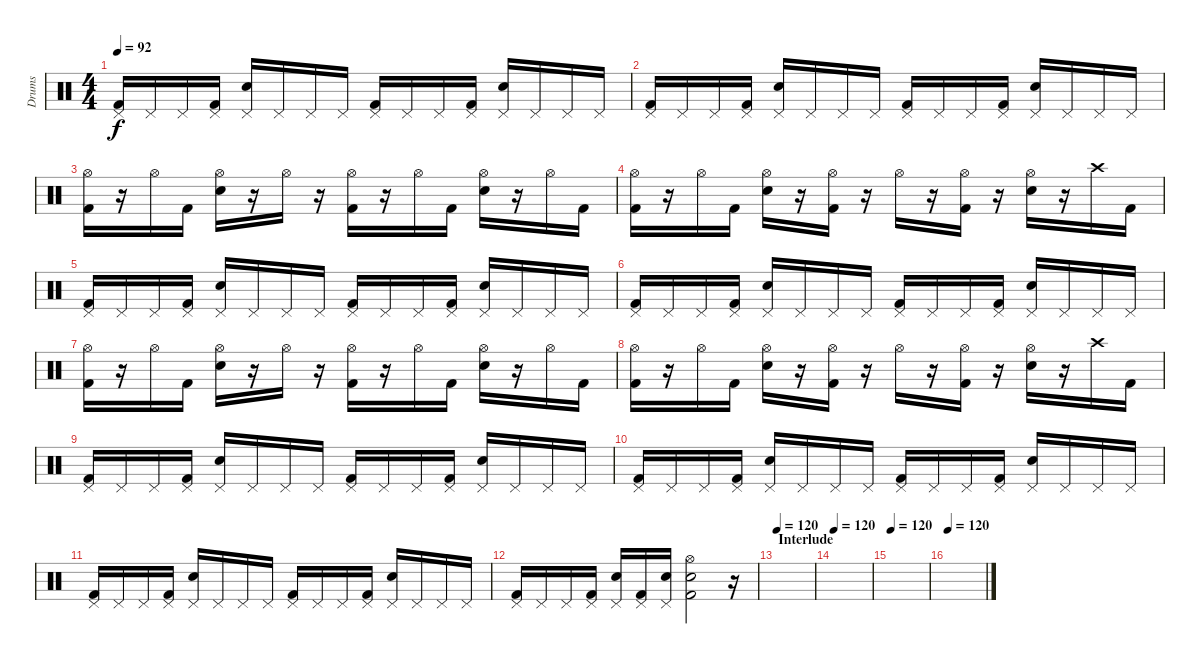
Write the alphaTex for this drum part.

\track ("Drums" "Drums") {instrument percussion}
\staff {score}
\articulation defaults
\ts (4 4)
\tempo 92
\clef neutral
\ks c
("Pedal Hi-Hat (hit)" "Kick (hit) 2").16{dy f} "Pedal Hi-Hat (hit)".16 "Pedal Hi-Hat (hit)".16 ("Pedal Hi-Hat (hit)" "Kick (hit) 2").16 ("Pedal Hi-Hat (hit)" "Electric Snare (hit)").16 "Pedal Hi-Hat (hit)".16 "Pedal Hi-Hat (hit)".16 "Pedal Hi-Hat (hit)".16 ("Pedal Hi-Hat (hit)" "Kick (hit) 2").16 "Pedal Hi-Hat (hit)".16 "Pedal Hi-Hat (hit)".16 ("Pedal Hi-Hat (hit)" "Kick (hit) 2").16 ("Pedal Hi-Hat (hit)" "Electric Snare (hit)").16 "Pedal Hi-Hat (hit)".16 "Pedal Hi-Hat (hit)".16 "Pedal Hi-Hat (hit)".16 |
("Pedal Hi-Hat (hit)" "Kick (hit) 2").16 "Pedal Hi-Hat (hit)".16 "Pedal Hi-Hat (hit)".16 ("Pedal Hi-Hat (hit)" "Kick (hit) 2").16 ("Pedal Hi-Hat (hit)" "Electric Snare (hit)").16 "Pedal Hi-Hat (hit)".16 "Pedal Hi-Hat (hit)".16 "Pedal Hi-Hat (hit)".16 ("Pedal Hi-Hat (hit)" "Kick (hit) 2").16 "Pedal Hi-Hat (hit)".16 "Pedal Hi-Hat (hit)".16 ("Pedal Hi-Hat (hit)" "Kick (hit) 2").16 ("Pedal Hi-Hat (hit)" "Electric Snare (hit)").16 "Pedal Hi-Hat (hit)".16 "Pedal Hi-Hat (hit)".16 "Pedal Hi-Hat (hit)".16 |
("Hi-Hat (open)" "Kick (hit) 2").16 r.16 "Hi-Hat (open)".16 "Kick (hit) 2".16 ("Hi-Hat (open)" "Electric Snare (hit)").16 r.16 "Hi-Hat (open)".16 r.16 ("Hi-Hat (open)" "Kick (hit) 2").16 r.16 "Hi-Hat (open)".16 "Kick (hit) 2".16 ("Hi-Hat (open)" "Electric Snare (hit)").16 r.16 "Hi-Hat (open)".16 "Kick (hit) 2".16 |
("Hi-Hat (open)" "Kick (hit) 2").16 r.16 "Hi-Hat (open)".16 "Kick (hit) 2".16 ("Hi-Hat (open)" "Electric Snare (hit)").16 r.16 ("Hi-Hat (open)" "Kick (hit) 2").16 r.16 "Hi-Hat (open)".16 r.16 ("Hi-Hat (open)" "Kick (hit) 2").16 r.16 ("Hi-Hat (open)" "Electric Snare (hit)").16 r.16 "Crash high (hit)".16 "Kick (hit) 2".16 |
("Pedal Hi-Hat (hit)" "Kick (hit) 2").16 "Pedal Hi-Hat (hit)".16 "Pedal Hi-Hat (hit)".16 ("Pedal Hi-Hat (hit)" "Kick (hit) 2").16 ("Pedal Hi-Hat (hit)" "Electric Snare (hit)").16 "Pedal Hi-Hat (hit)".16 "Pedal Hi-Hat (hit)".16 "Pedal Hi-Hat (hit)".16 ("Pedal Hi-Hat (hit)" "Kick (hit) 2").16 "Pedal Hi-Hat (hit)".16 "Pedal Hi-Hat (hit)".16 ("Pedal Hi-Hat (hit)" "Kick (hit) 2").16 ("Pedal Hi-Hat (hit)" "Electric Snare (hit)").16 "Pedal Hi-Hat (hit)".16 "Pedal Hi-Hat (hit)".16 "Pedal Hi-Hat (hit)".16 |
("Pedal Hi-Hat (hit)" "Kick (hit) 2").16 "Pedal Hi-Hat (hit)".16 "Pedal Hi-Hat (hit)".16 ("Pedal Hi-Hat (hit)" "Kick (hit) 2").16 ("Pedal Hi-Hat (hit)" "Electric Snare (hit)").16 "Pedal Hi-Hat (hit)".16 "Pedal Hi-Hat (hit)".16 "Pedal Hi-Hat (hit)".16 ("Pedal Hi-Hat (hit)" "Kick (hit) 2").16 "Pedal Hi-Hat (hit)".16 "Pedal Hi-Hat (hit)".16 ("Pedal Hi-Hat (hit)" "Kick (hit) 2").16 ("Pedal Hi-Hat (hit)" "Electric Snare (hit)").16 "Pedal Hi-Hat (hit)".16 "Pedal Hi-Hat (hit)".16 "Pedal Hi-Hat (hit)".16 |
("Hi-Hat (open)" "Kick (hit) 2").16 r.16 "Hi-Hat (open)".16 "Kick (hit) 2".16 ("Hi-Hat (open)" "Electric Snare (hit)").16 r.16 "Hi-Hat (open)".16 r.16 ("Hi-Hat (open)" "Kick (hit) 2").16 r.16 "Hi-Hat (open)".16 "Kick (hit) 2".16 ("Hi-Hat (open)" "Electric Snare (hit)").16 r.16 "Hi-Hat (open)".16 "Kick (hit) 2".16 |
("Hi-Hat (open)" "Kick (hit) 2").16 r.16 "Hi-Hat (open)".16 "Kick (hit) 2".16 ("Hi-Hat (open)" "Electric Snare (hit)").16 r.16 ("Hi-Hat (open)" "Kick (hit) 2").16 r.16 "Hi-Hat (open)".16 r.16 ("Hi-Hat (open)" "Kick (hit) 2").16 r.16 ("Hi-Hat (open)" "Electric Snare (hit)").16 r.16 "Crash high (hit)".16 "Kick (hit) 2".16 |
("Pedal Hi-Hat (hit)" "Kick (hit) 2").16 "Pedal Hi-Hat (hit)".16 "Pedal Hi-Hat (hit)".16 ("Pedal Hi-Hat (hit)" "Kick (hit) 2").16 ("Pedal Hi-Hat (hit)" "Electric Snare (hit)").16 "Pedal Hi-Hat (hit)".16 "Pedal Hi-Hat (hit)".16 "Pedal Hi-Hat (hit)".16 ("Pedal Hi-Hat (hit)" "Kick (hit) 2").16 "Pedal Hi-Hat (hit)".16 "Pedal Hi-Hat (hit)".16 ("Pedal Hi-Hat (hit)" "Kick (hit) 2").16 ("Pedal Hi-Hat (hit)" "Electric Snare (hit)").16 "Pedal Hi-Hat (hit)".16 "Pedal Hi-Hat (hit)".16 "Pedal Hi-Hat (hit)".16 |
("Pedal Hi-Hat (hit)" "Kick (hit) 2").16 "Pedal Hi-Hat (hit)".16 "Pedal Hi-Hat (hit)".16 ("Pedal Hi-Hat (hit)" "Kick (hit) 2").16 ("Pedal Hi-Hat (hit)" "Electric Snare (hit)").16 "Pedal Hi-Hat (hit)".16 "Pedal Hi-Hat (hit)".16 "Pedal Hi-Hat (hit)".16 ("Pedal Hi-Hat (hit)" "Kick (hit) 2").16 "Pedal Hi-Hat (hit)".16 "Pedal Hi-Hat (hit)".16 ("Pedal Hi-Hat (hit)" "Kick (hit) 2").16 ("Pedal Hi-Hat (hit)" "Electric Snare (hit)").16 "Pedal Hi-Hat (hit)".16 "Pedal Hi-Hat (hit)".16 "Pedal Hi-Hat (hit)".16 |
("Pedal Hi-Hat (hit)" "Kick (hit) 2").16 "Pedal Hi-Hat (hit)".16 "Pedal Hi-Hat (hit)".16 ("Pedal Hi-Hat (hit)" "Kick (hit) 2").16 ("Pedal Hi-Hat (hit)" "Electric Snare (hit)").16 "Pedal Hi-Hat (hit)".16 "Pedal Hi-Hat (hit)".16 "Pedal Hi-Hat (hit)".16 ("Pedal Hi-Hat (hit)" "Kick (hit) 2").16 "Pedal Hi-Hat (hit)".16 "Pedal Hi-Hat (hit)".16 ("Pedal Hi-Hat (hit)" "Kick (hit) 2").16 ("Pedal Hi-Hat (hit)" "Electric Snare (hit)").16 "Pedal Hi-Hat (hit)".16 "Pedal Hi-Hat (hit)".16 "Pedal Hi-Hat (hit)".16 |
("Pedal Hi-Hat (hit)" "Kick (hit) 2").16 "Pedal Hi-Hat (hit)".16 "Pedal Hi-Hat (hit)".16 ("Pedal Hi-Hat (hit)" "Kick (hit) 2").16 ("Pedal Hi-Hat (hit)" "Electric Snare (hit)").16 ("Pedal Hi-Hat (hit)" "Kick (hit) 2").16 ("Pedal Hi-Hat (hit)" "Electric Snare (hit)").16 ("Hi-Hat (open)" "Electric Snare (hit)" "Kick (hit) 2").2 r.16 |
\section ("" "Interlude")
\tempo 120
|
\tempo 120
|
\tempo 120
|
\tempo 120
